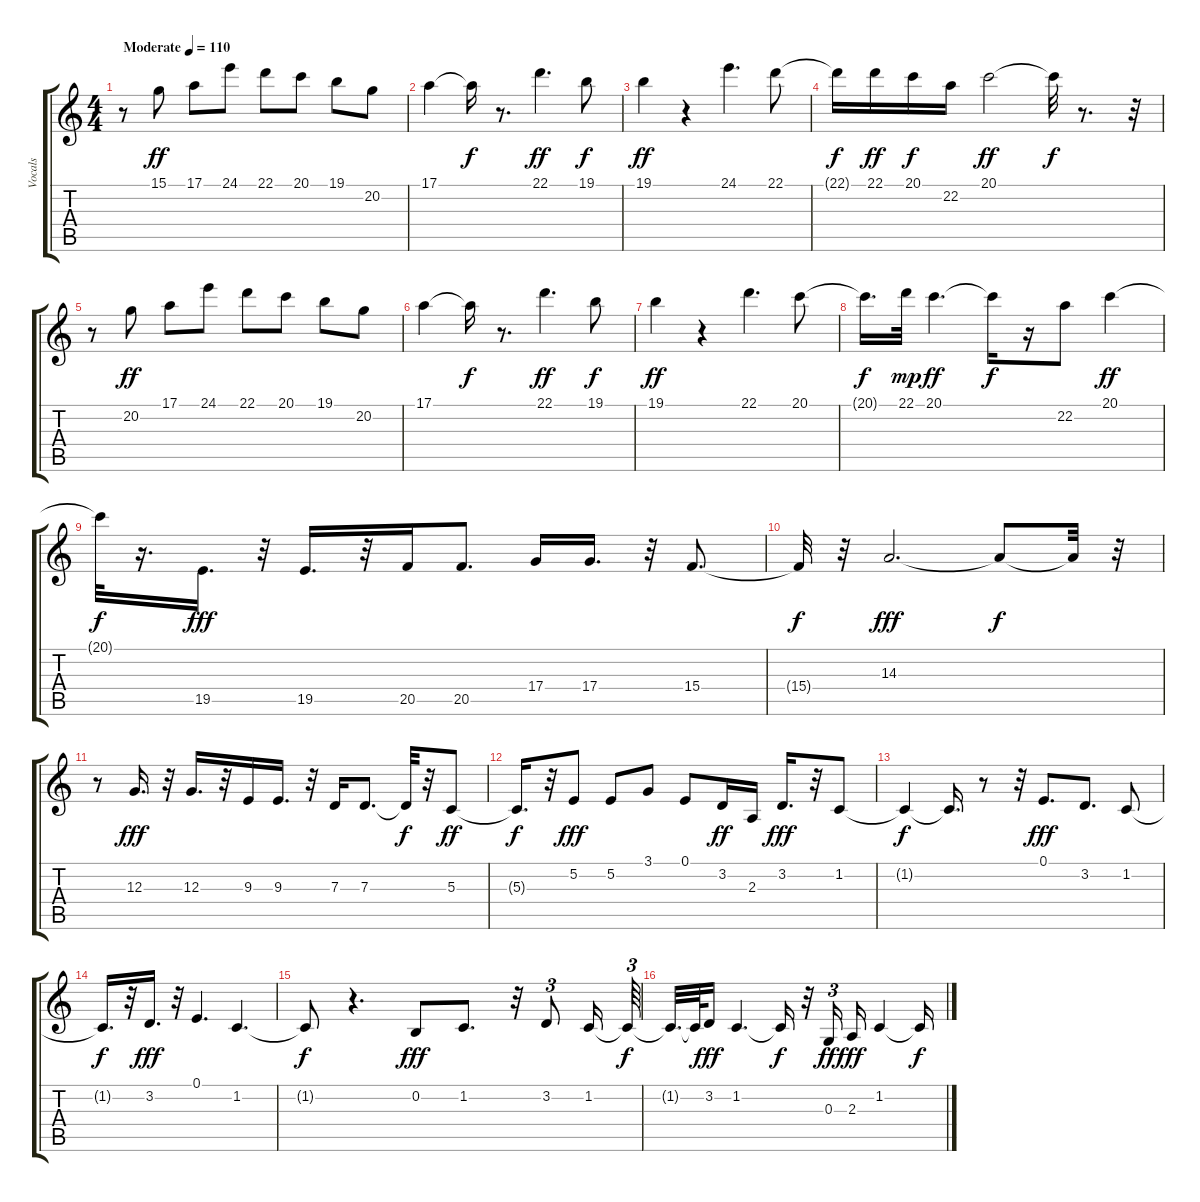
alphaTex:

\track ("Vocals" "Vocals") {instrument fx4atmosphere}
\staff {score tabs}
\tuning (E4 B3 G3 D3 A2 E2) {hide}
\ts (4 4)
\tempo (110 "Moderate")
\clef g2
\ks c
r.8{dy ff instrument fx4atmosphere} 15.1.8 17.1.8 24.1.8 22.1.8 20.1.8 19.1.8 20.2.8 |
17.1.4 17.1{t}.16{dy f} r.8{d} 22.1.4{d dy ff} 19.1.8{dy f} |
19.1.4{dy ff} r.4 24.1.4{d} 22.1.8 |
22.1{t}.16{dy f} 22.1.16{dy ff} 20.1.16{dy f} 22.2.16 20.1.2{dy ff} 20.1{t}.32{dy f} r.8{d} r.32 |
r.8 20.2.8{dy ff} 17.1.8 24.1.8 22.1.8 20.1.8 19.1.8 20.2.8 |
17.1.4 17.1{t}.16{dy f} r.8{d} 22.1.4{d dy ff} 19.1.8{dy f} |
19.1.4{dy ff} r.4 22.1.4{d} 20.1.8 |
20.1{t}.16{d dy f} 22.1.32{dy mp} 20.1.4{d dy ff} 20.1{t}.16{dy f} r.16 22.2.8 20.1.4{dy ff} |
20.1{t}.32{dy f} r.16{d} 19.5.16{d dy fff} r.32 19.5.16{d} r.32 20.5.16 20.5.8{d} 17.4.16 17.4.16{d} r.32 15.4.8{d} |
15.4{t}.32{dy f} r.32 14.3.2{d dy fff} 14.3{t}.8{dy f} 14.3{t}.32 r.32 |
r.8 12.3.16{d dy fff} r.32 12.3.16{d} r.32 9.3.16 9.3.16{d} r.32 7.3.16 7.3.8{d} 7.3{t}.32{dy f} r.32 5.3.8{dy ff} |
5.3{t}.16{d dy f} r.32 5.2.8{dy fff} 5.2.8 3.1.8 0.1.8 3.2.16{dy ff} 2.3.16 3.2.16{d dy fff} r.32 1.2.8 |
1.2{t}.4{dy f} 1.2{t}.16{d} r.8 r.32 0.1.8{d dy fff} 3.2.8{d} 1.2.8 |
1.2{t}.16{d dy f} r.32 3.2.16{d dy fff} r.32 0.1.4{d} 1.2.4{d} |
1.2{t}.8{dy f} r.4{d} 0.2.8{dy fff} 1.2.8{d} r.32 3.2.8{tu (3 2)} 1.2.16 1.2{t}.64{tu (3 2) dy f} |
1.2{t}.32{d} 1.2{t}.64 3.2.16{dy fff} 1.2.4{d} 1.2{t}.16{dy f} r.32 0.3.16{tu (3 2) dy ff} 2.3.16{dy fff} 1.2.4 1.2{t}.16{dy f}
